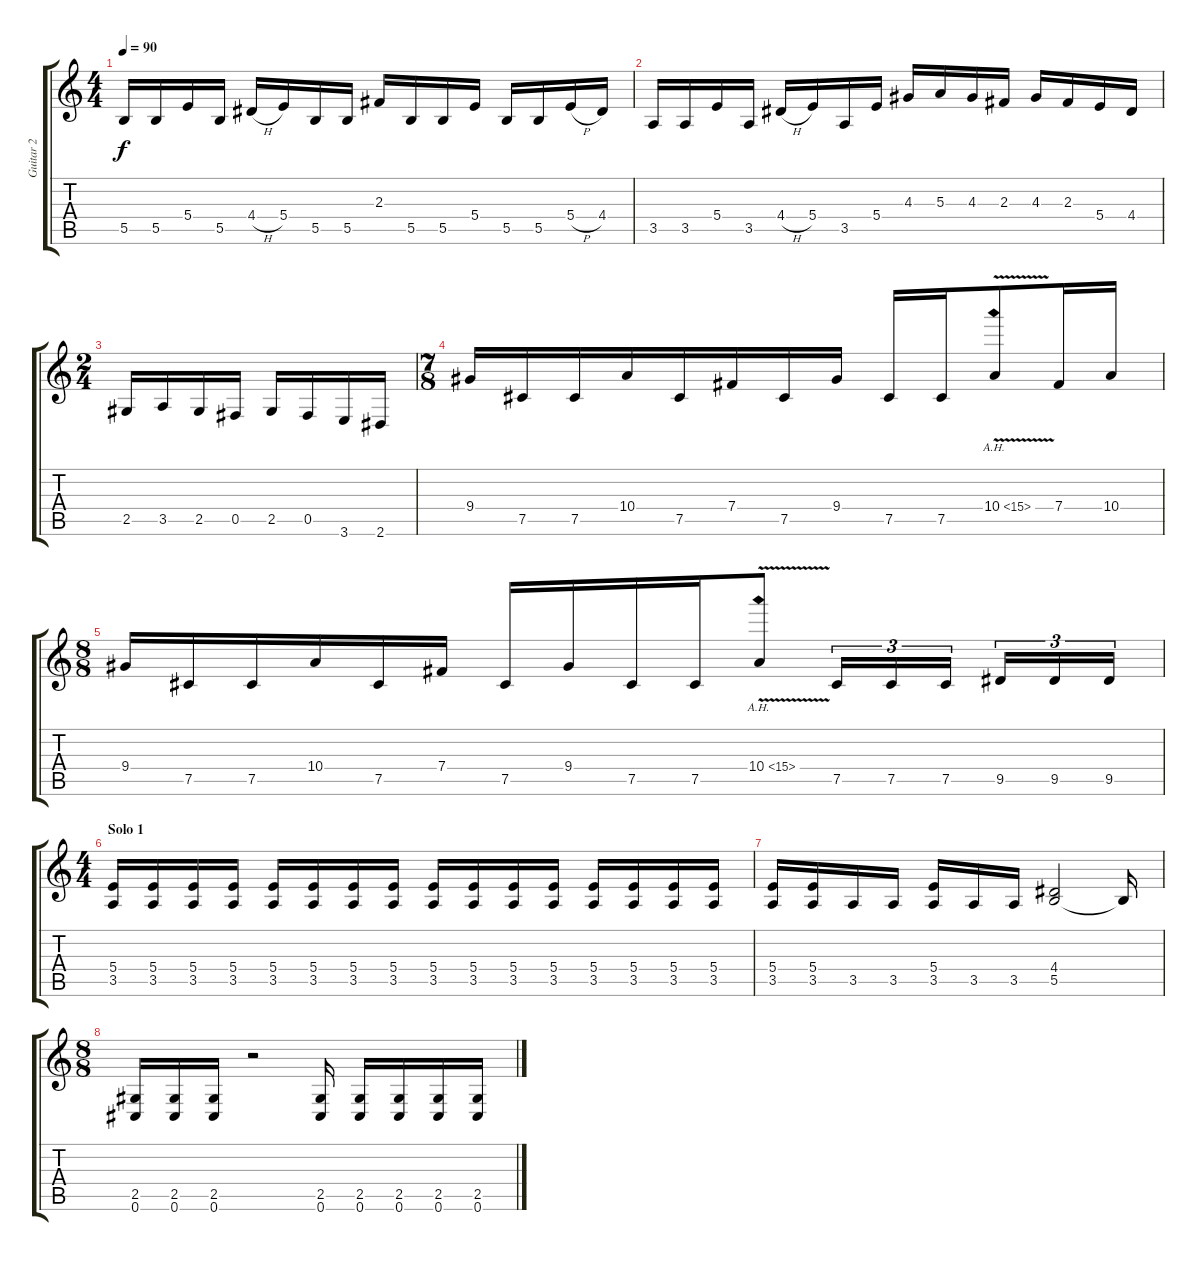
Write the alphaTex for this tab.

\track ("Guitar 2" "Guitar 2") {instrument distortionguitar}
\staff {score tabs}
\tuning (Db4 Ab3 E3 B2 Gb2 Db2) {hide}
\ts (4 4)
\tempo 90
\clef g2
\ks c
5.5.16{dy f} 5.5.16 5.4.16 5.5.16 4.4{h}.16 5.4.16 5.5.16 5.5.16 2.3.16 5.5.16 5.5.16 5.4.16 5.5.16 5.5.16 5.4{h}.16 4.4.16 |
3.5.16 3.5.16 5.4.16 3.5.16 4.4{h}.16 5.4.16 3.5.16 5.4.16 4.3.16 5.3.16 4.3.16 2.3.16 4.3.16 2.3.16 5.4.16 4.4.16 |
\ts (2 4)
2.5.16 3.5.16 2.5.16 0.5.16 2.5.16 0.5.16 3.6.16 2.6.16 |
\ts (7 8)
9.4.16 7.5.16 7.5.16 10.4.16 7.5.16 7.4.16 7.5.16 9.4.16 7.5.16 7.5.16 10.4{ah 5 v}.8 7.4.16 10.4.16 |
\ts (8 8)
9.4.16 7.5.16 7.5.16 10.4.16 7.5.16 7.4.16 7.5.16 9.4.16 7.5.16 7.5.16 10.4{ah 5 v}.8 7.5.16{tu (3 2)} 7.5.16{tu (3 2)} 7.5.16{tu (3 2)} 9.5.16{tu (3 2)} 9.5.16{tu (3 2)} 9.5.16{tu (3 2)} |
\ts (4 4)
\section ("" "Solo 1")
(5.4 3.5).16 (5.4 3.5).16 (5.4 3.5).16 (5.4 3.5).16 (5.4 3.5).16 (5.4 3.5).16 (5.4 3.5).16 (5.4 3.5).16 (5.4 3.5).16 (5.4 3.5).16 (5.4 3.5).16 (5.4 3.5).16 (5.4 3.5).16 (5.4 3.5).16 (5.4 3.5).16 (5.4 3.5).16 |
(5.4 3.5).16 (5.4 3.5).16 3.5.16 3.5.16 (5.4 3.5).16 3.5.16 3.5.16 (4.4 5.5).2 5.5{t}.16 |
\ts (8 8)
(2.5 0.6).16 (2.5 0.6).16 (2.5 0.6).16 r.2 (2.5 0.6).16 (2.5 0.6).16 (2.5 0.6).16 (2.5 0.6).16 (2.5 0.6).16
